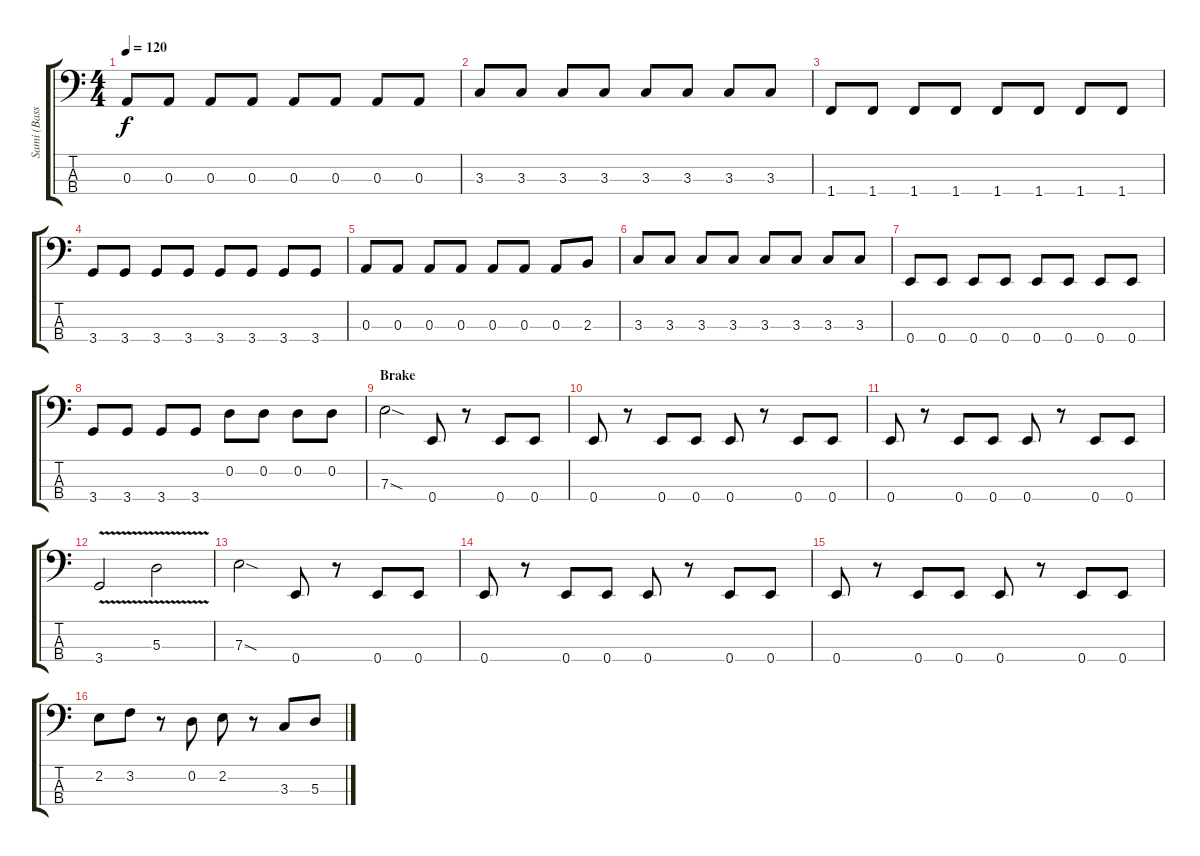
\track ("Sami (Bass)" "Sami (Bass") {instrument electricbassfinger}
\staff {score tabs}
\tuning (G2 D2 A1 E1) {hide}
\ts (4 4)
\tempo 120
\clef f4
\ks c
0.3.8{dy f} 0.3.8 0.3.8 0.3.8 0.3.8 0.3.8 0.3.8 0.3.8 |
3.3.8 3.3.8 3.3.8 3.3.8 3.3.8 3.3.8 3.3.8 3.3.8 |
1.4.8 1.4.8 1.4.8 1.4.8 1.4.8 1.4.8 1.4.8 1.4.8 |
3.4.8 3.4.8 3.4.8 3.4.8 3.4.8 3.4.8 3.4.8 3.4.8 |
0.3.8 0.3.8 0.3.8 0.3.8 0.3.8 0.3.8 0.3.8 2.3.8 |
3.3.8 3.3.8 3.3.8 3.3.8 3.3.8 3.3.8 3.3.8 3.3.8 |
0.4.8 0.4.8 0.4.8 0.4.8 0.4.8 0.4.8 0.4.8 0.4.8 |
3.4.8 3.4.8 3.4.8 3.4.8 0.2.8 0.2.8 0.2.8 0.2.8 |
\section ("" "Brake")
7.3{sod}.2 0.4.8 r.8 0.4.8 0.4.8 |
0.4.8 r.8 0.4.8 0.4.8 0.4.8 r.8 0.4.8 0.4.8 |
0.4.8 r.8 0.4.8 0.4.8 0.4.8 r.8 0.4.8 0.4.8 |
3.4{v}.2 5.3{v}.2 |
7.3{sod}.2 0.4.8 r.8 0.4.8 0.4.8 |
0.4.8 r.8 0.4.8 0.4.8 0.4.8 r.8 0.4.8 0.4.8 |
0.4.8 r.8 0.4.8 0.4.8 0.4.8 r.8 0.4.8 0.4.8 |
2.2.8 3.2.8 r.8 0.2.8 2.2.8 r.8 3.3.8 5.3.8
